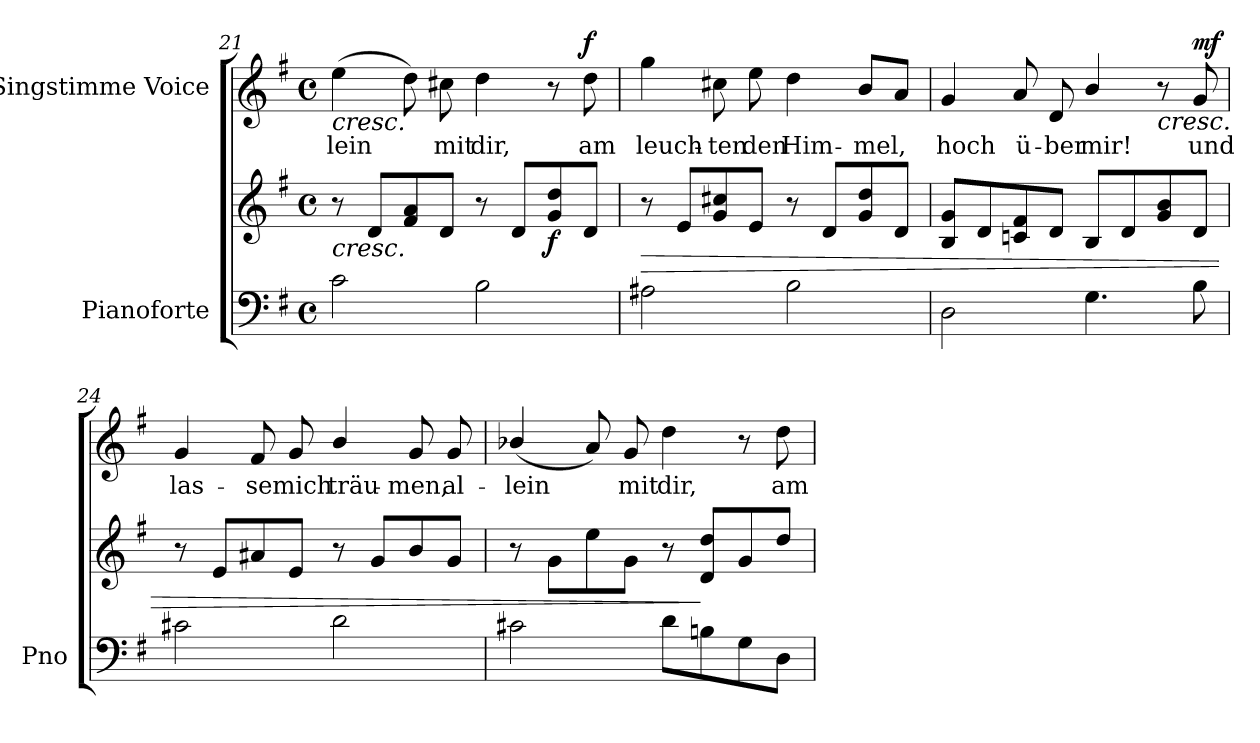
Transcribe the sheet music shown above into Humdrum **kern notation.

**kern	**kern	**dynam	**kern	**text	**dynam
*part2	*part2	*part2	*part1	*part1	*part1
*staff3	*staff2	*staff2/3	*staff1	*staff1	*staff1
*I"Pianoforte	*	*	*I"Singstimme Voice	*	*
*I'Pno	*	*	*	*	*
*clefF4	*clefG2	*	*clefG2	*	*
*k[f#]	*k[f#]	*	*k[f#]	*	*
*M4/4	*M4/4	*	*M4/4	*	*
*met(c)	*met(c)	*	*met(c)	*	*
=21	=21	=21	=21	=21	=21
!	!	!LO:HP:b	!	!LO:LY:b	!LO:HP:b
2c\	8r	<	(>4ee\	-lein	<
.	8d/L	.	.	.	.
.	8f#/ 8a/	.	8dd\)	.	.
!	!	!	!	!LO:LY:b	!
.	8d/J	.	8cc#X\	mit	.
!	!	!	!	!LO:LY:b	!
2B\	8r	.	4dd\	dir,	.
.	8d/L	.	.	.	.
!	!	!LO:DY:b	!	!	!
.	8g/ 8dd/	f	8r	.	.
!	!	!	!	!LO:LY:b	!LO:DY:a
.	8d/J	.	8dd\	am	f
.	.	.	.	.	[
=22	=22	=22	=22	=22	=22
!	!	!LO:HP:b	!	!LO:LY:b	!
2A#X\	8r	>	4gg\	leuch-	.
.	8e/L	.	.	.	.
!	!	!	!	!LO:LY:b	!
.	8g/ 8cc#X/	.	8cc#X\	-ten	.
!	!	!	!	!LO:LY:b	!
.	8e/J	.	8ee\	den	.
!	!	!	!	!LO:LY:b	!
2B\	8r	.	4dd\	Him-	.
.	8d/L	.	.	.	.
!	!	!	!	!LO:LY:b	!
.	8g/ 8dd/	.	8b/L	-mel,	.
.	8d/J	.	8a/J	.	.
=23	=23	=23	=23	=23	=23
!	!	!	!	!LO:LY:b	!
2D\	8B/ 8g/L	.	4g/	hoch	.
.	8d/	.	.	.	.
!	!	!	!	!LO:LY:b	!
.	8cn/ 8f#/	.	8a/	ü-	.
!	!	!	!	!LO:LY:b	!
.	8d/J	.	8d/	-ber	.
!	!	!	!	!LO:LY:b	!
4.G\	8B/L	[	4b/	mir!	.
.	8d/	.	.	.	.
!	!	!	!	!	!LO:HP:b
.	8g/ 8b/	.	8r	.	<
!	!	!	!	!LO:LY:b	!LO:DY:a
8B\	8d/J	.	8g/	und	mf
!!LO:LB:g=z
=24	=24	=24	=24	=24	=24
!	!	!	!	!LO:LY:b	!
2c#X\	8r	.	4g/	las-	.
.	8e/L	.	.	.	.
!	!	!	!	!LO:LY:b	!
.	8a#X/	.	8f#/	-se	.
!	!	!	!	!LO:LY:b	!
.	8e/J	.	8g/	mich	.
!	!	!	!	!LO:LY:b	!
2d\	8r	.	4b/	träu-	.
.	8g/L	.	.	.	.
!	!	!	!	!LO:LY:b	!
.	8b/	.	8g/	-men,	.
!	!	!	!	!LO:LY:b	!
.	8g/J	.	8g/	al-	.
=25	=25	=25	=25	=25	=25
!	!	!	!	!LO:LY:b	!
2c#X\	8r	.	(<4b-X/	-lein	.
.	8g\L	.	.	.	.
.	8ee\	.	8a/)	.	.
!	!	!	!	!LO:LY:b	!
.	8g\J	.	8g/	mit	.
!	!	!	!	!LO:LY:b	!
8d\L	8r	.	4dd\	dir,	[
8Bn\	8d/ 8dd/L	]	.	.	.
8G\	8g/	.	8r	.	.
!	!	!	!	!LO:LY:b	!
8D\J	8dd/J	.	8dd\	am	.
=	=	=	=	=	=
*-	*-	*-	*-	*-	*-
